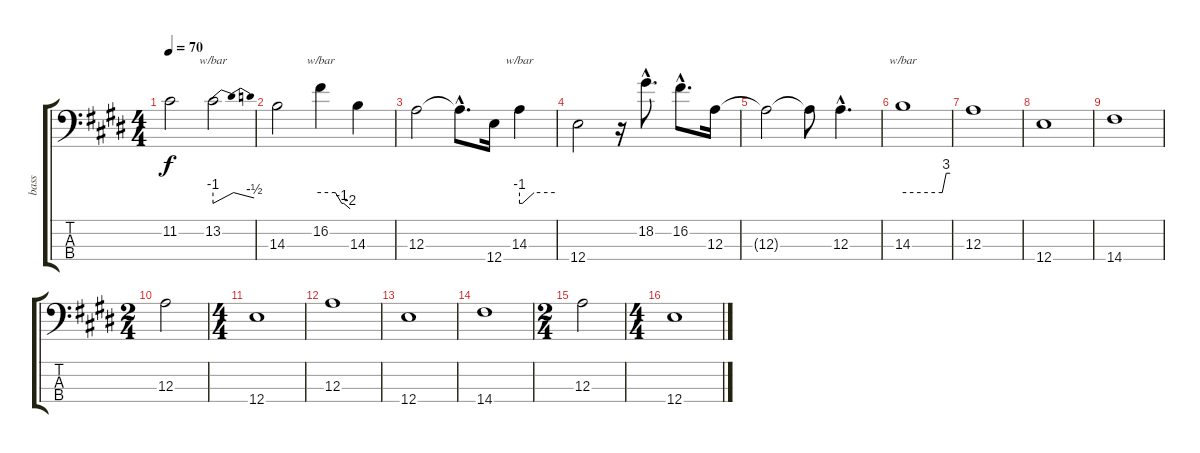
\track ("bass" "bass") {instrument fretlessbass}
\staff {score tabs}
\tuning (G2 D2 A1 E1) {hide}
\ts (4 4)
\tempo 70
\clef f4
\ks e
11.2.2{dy f} 13.2.2{tbe (dip default 0 -4 15 0 50 0 60 -2)} |
14.3.2 16.2.4{tbe (custom default 0 0 30 0 43 -4 47 -4 60 -8)} 14.3.4 |
12.3.2 12.3{hac t}.8{d} 12.4.16 14.3.4{tbe (custom default 0 -4 5 -4 25 0 60 0)} |
12.4.2 r.16 18.2{hac}.8{d} 16.2{hac}.8{d} 12.3.16 |
12.3{t}.2 12.3{t}.8 12.3{hac}.4{d} |
14.3.1{tbe (custom default 0 0 50 0 55 12 60 12)} |
12.3.1 |
12.4.1 |
14.4.1 |
\ts (2 4)
12.3.2 |
\ts (4 4)
12.4.1 |
12.3.1 |
12.4.1 |
14.4.1 |
\ts (2 4)
12.3.2 |
\ts (4 4)
12.4.1
